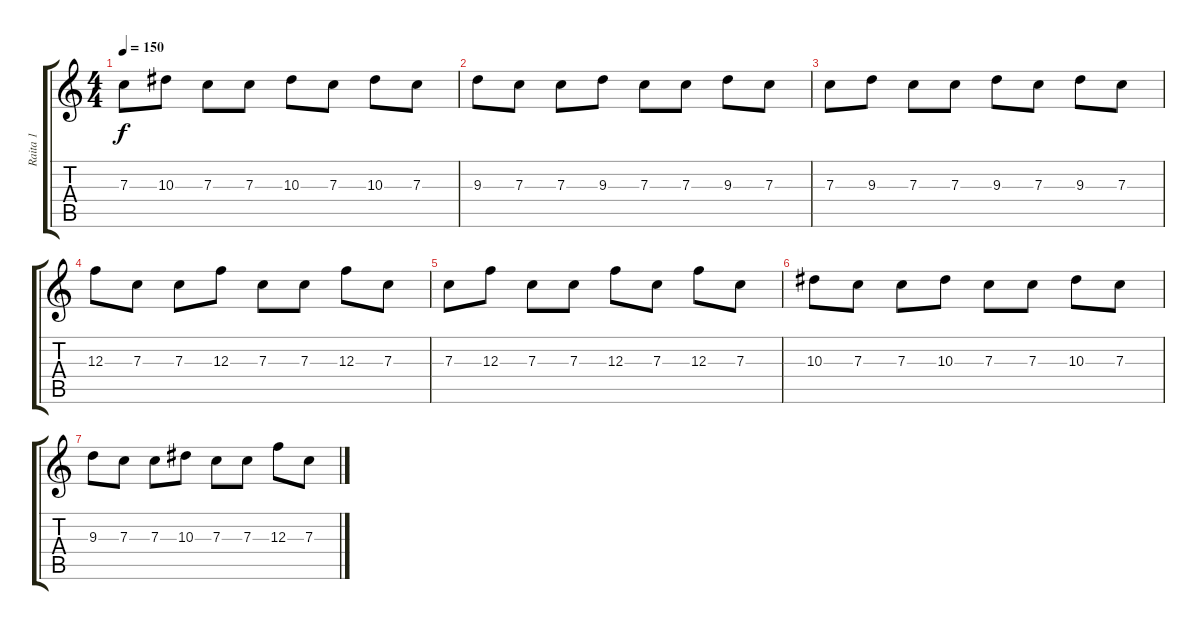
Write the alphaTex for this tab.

\track ("Raita 1" "Raita 1") {instrument distortionguitar}
\staff {score tabs}
\tuning (D4 A3 F3 C3 G2 D2) {hide}
\ts (4 4)
\tempo 150
\clef g2
\ks c
7.3.8{dy f volume 1} 10.3.8 7.3.8 7.3.8 10.3.8 7.3.8 10.3.8 7.3.8 |
9.3.8{volume 0} 7.3.8 7.3.8 9.3.8 7.3.8 7.3.8 9.3.8 7.3.8 |
7.3.8 9.3.8 7.3.8 7.3.8 9.3.8 7.3.8 9.3.8 7.3.8 |
12.3.8{volume 0} 7.3.8 7.3.8 12.3.8 7.3.8 7.3.8 12.3.8 7.3.8 |
7.3.8 12.3.8 7.3.8 7.3.8 12.3.8 7.3.8 12.3.8 7.3.8 |
10.3.8 7.3.8 7.3.8 10.3.8 7.3.8 7.3.8 10.3.8 7.3.8 |
9.3.8 7.3.8 7.3.8 10.3.8 7.3.8 7.3.8 12.3.8 7.3.8
